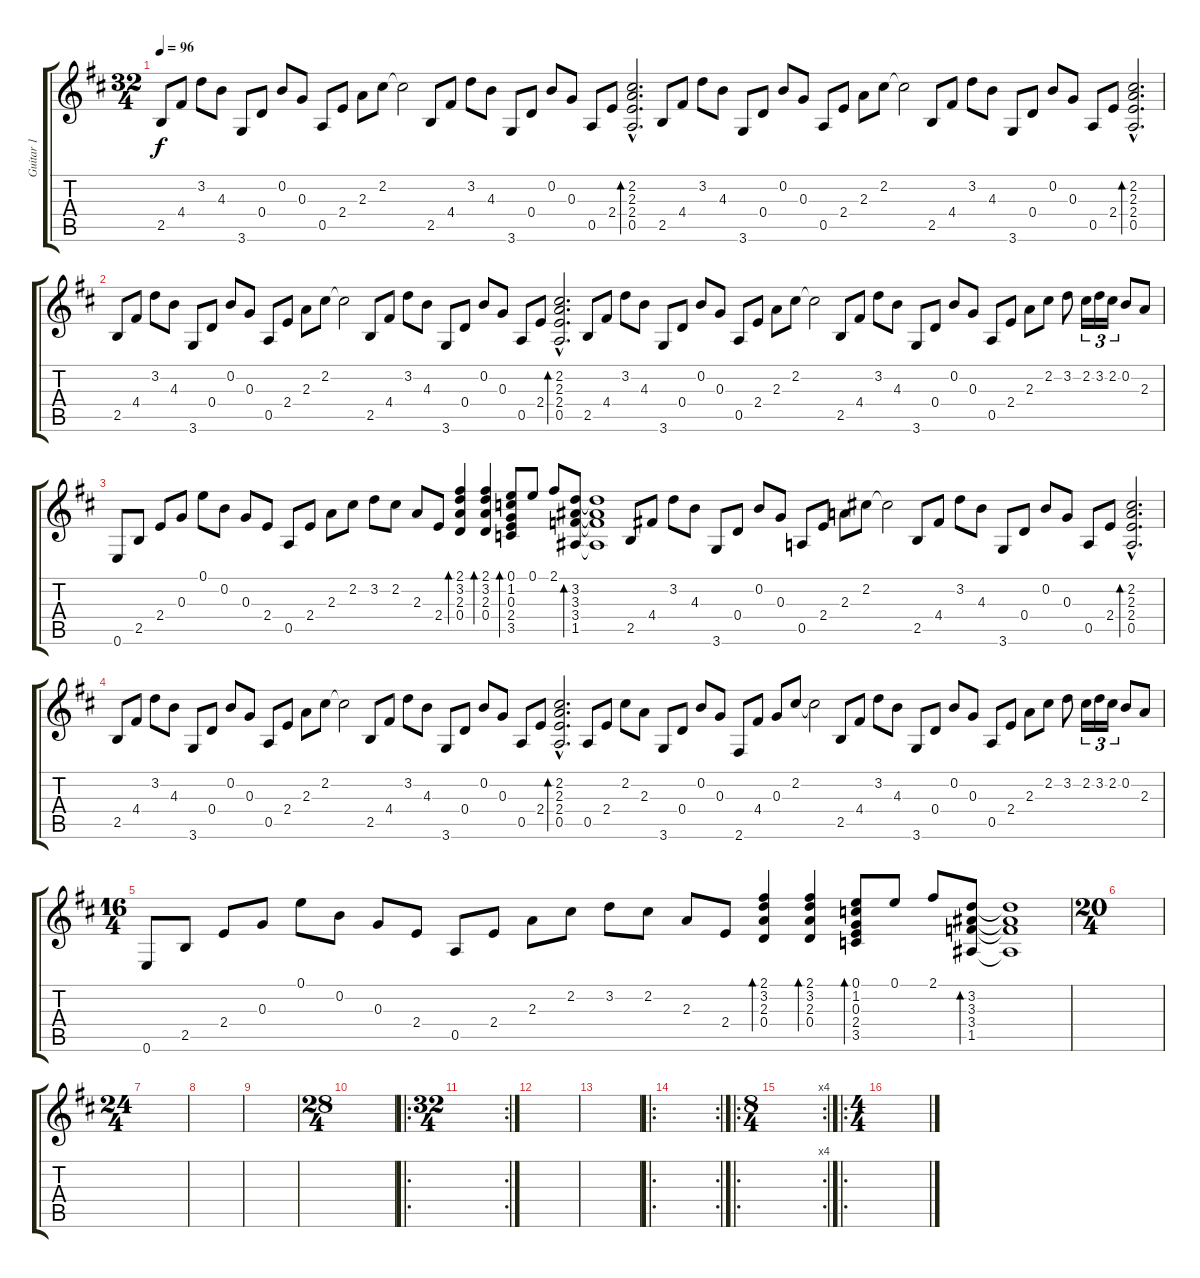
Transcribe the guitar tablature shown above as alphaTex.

\track ("Guitar 1" "Guitar 1") {instrument acousticguitarsteel}
\staff {score tabs}
\tuning (E4 B3 G3 D3 A2 E2) {hide}
\ts (32 4)
\tempo 96
\clef g2
\ks d
2.5.8{dy f instrument acousticguitarsteel} 4.4.8 3.2.8 4.3.8 3.6.8 0.4.8 0.2.8 0.3.8 0.5.8 2.4.8 2.3.8 2.2.8 2.2{t}.2 2.5.8 4.4.8 3.2.8 4.3.8 3.6.8 0.4.8 0.2.8 0.3.8 0.5.8 2.4.8 (2.2{hac} 2.3{hac} 2.4{hac} 0.5{hac}).2{d bd 60} 2.5.8 4.4.8 3.2.8 4.3.8 3.6.8 0.4.8 0.2.8 0.3.8 0.5.8 2.4.8 2.3.8 2.2.8 2.2{t}.2 2.5.8 4.4.8 3.2.8 4.3.8 3.6.8 0.4.8 0.2.8 0.3.8 0.5.8 2.4.8 (2.2{hac} 2.3{hac} 2.4{hac} 0.5{hac}).2{d bd 60} |
2.5.8 4.4.8 3.2.8 4.3.8 3.6.8 0.4.8 0.2.8 0.3.8 0.5.8 2.4.8 2.3.8 2.2.8 2.2{t}.2 2.5.8 4.4.8 3.2.8 4.3.8 3.6.8 0.4.8 0.2.8 0.3.8 0.5.8 2.4.8 (2.2{hac} 2.3{hac} 2.4{hac} 0.5{hac}).2{d bd 60} 2.5.8 4.4.8 3.2.8 4.3.8 3.6.8 0.4.8 0.2.8 0.3.8 0.5.8 2.4.8 2.3.8 2.2.8 2.2{t}.2 2.5.8 4.4.8 3.2.8 4.3.8 3.6.8 0.4.8 0.2.8 0.3.8 0.5.8 2.4.8 2.3.8 2.2.8 3.2.8 2.2.16{tu (3 2)} 3.2.16{tu (3 2)} 2.2.16{tu (3 2)} 0.2.8 2.3.8 |
0.6.8 2.5.8 2.4.8 0.3.8 0.1.8 0.2.8 0.3.8 2.4.8 0.5.8 2.4.8 2.3.8 2.2.8 3.2.8 2.2.8 2.3.8 2.4.8 (2.1 3.2 2.3 0.4).4{bd 60} (2.1 3.2 2.3 0.4).4{bd 60} (0.1 1.2 0.3 2.4 3.5).8{bd 60} 0.1.8 2.1.8 (3.2 3.3 3.4 1.5).8{bd 60} (3.2{t} 3.3{t} 3.4{t} 1.5{t}).1 2.5.8 4.4.8 3.2.8 4.3.8 3.6.8 0.4.8 0.2.8 0.3.8 0.5.8 2.4.8 2.3.8 2.2.8 2.2{t}.2 2.5.8 4.4.8 3.2.8 4.3.8 3.6.8 0.4.8 0.2.8 0.3.8 0.5.8 2.4.8 (2.2{hac} 2.3{hac} 2.4{hac} 0.5{hac}).2{d bd 60} |
2.5.8 4.4.8 3.2.8 4.3.8 3.6.8 0.4.8 0.2.8 0.3.8 0.5.8 2.4.8 2.3.8 2.2.8 2.2{t}.2 2.5.8 4.4.8 3.2.8 4.3.8 3.6.8 0.4.8 0.2.8 0.3.8 0.5.8 2.4.8 (2.2{hac} 2.3{hac} 2.4{hac} 0.5{hac}).2{d bd 60} 0.5.8 2.4.8 2.2.8 2.3.8 3.6.8 0.4.8 0.2.8 0.3.8 2.6.8 4.4.8 0.3.8 2.2.8 2.2{t}.2 2.5.8 4.4.8 3.2.8 4.3.8 3.6.8 0.4.8 0.2.8 0.3.8 0.5.8 2.4.8 2.3.8 2.2.8 3.2.8 2.2.16{tu (3 2)} 3.2.16{tu (3 2)} 2.2.16{tu (3 2)} 0.2.8 2.3.8 |
\ts (16 4)
0.6.8 2.5.8 2.4.8 0.3.8 0.1.8 0.2.8 0.3.8 2.4.8 0.5.8 2.4.8 2.3.8 2.2.8 3.2.8 2.2.8 2.3.8 2.4.8 (2.1 3.2 2.3 0.4).4{bd 60} (2.1 3.2 2.3 0.4).4{bd 60} (0.1 1.2 0.3 2.4 3.5).8{bd 60} 0.1.8 2.1.8 (3.2 3.3 3.4 1.5).8{bd 60} (3.2{t} 3.3{t} 3.4{t} 1.5{t}).1 |
\ts (20 4)
|
\ts (24 4)
|
|
|
\ts (28 4)
|
\ro
\rc 2
\ts (32 4)
|
|
|
\ro
\rc 2
|
\ro
\rc 4
\ts (8 4)
|
\ro
\ts (4 4)
